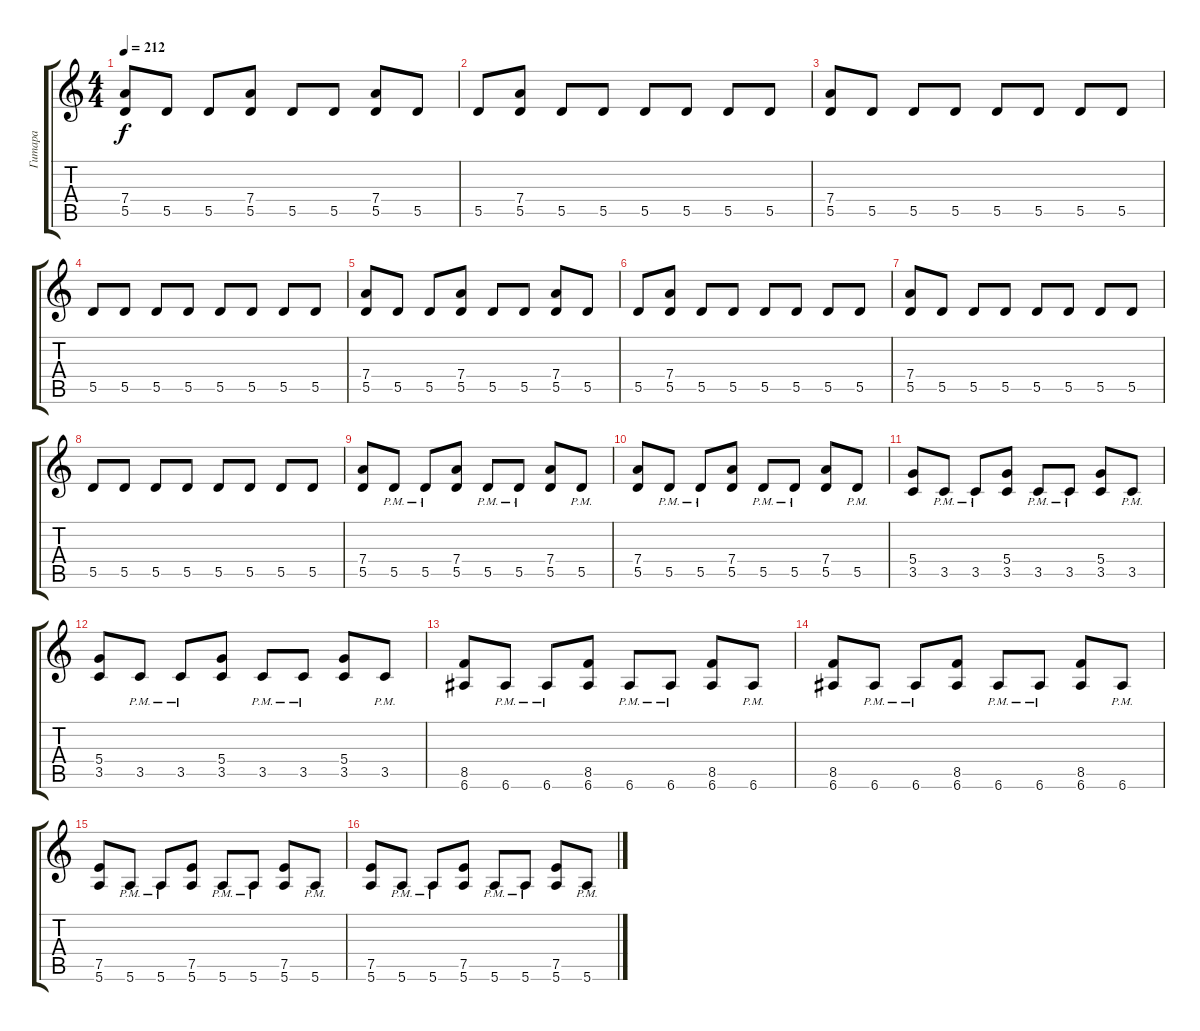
\track ("Гитара" "Гитара") {instrument overdrivenguitar}
\staff {score tabs}
\tuning (E4 B3 G3 D3 A2 E2) {hide}
\ts (4 4)
\tempo 212
\clef g2
\ks c
(7.4 5.5).8{dy f} 5.5.8 5.5.8 (7.4 5.5).8 5.5.8 5.5.8 (7.4 5.5).8 5.5.8 |
5.5.8 (7.4 5.5).8 5.5.8 5.5.8 5.5.8 5.5.8 5.5.8 5.5.8 |
(7.4 5.5).8 5.5.8 5.5.8 5.5.8 5.5.8 5.5.8 5.5.8 5.5.8 |
5.5.8 5.5.8 5.5.8 5.5.8 5.5.8 5.5.8 5.5.8 5.5.8 |
(7.4 5.5).8 5.5.8 5.5.8 (7.4 5.5).8 5.5.8 5.5.8 (7.4 5.5).8 5.5.8 |
5.5.8 (7.4 5.5).8 5.5.8 5.5.8 5.5.8 5.5.8 5.5.8 5.5.8 |
(7.4 5.5).8 5.5.8 5.5.8 5.5.8 5.5.8 5.5.8 5.5.8 5.5.8 |
5.5.8 5.5.8 5.5.8 5.5.8 5.5.8 5.5.8 5.5.8 5.5.8 |
(7.4 5.5).8 5.5{pm}.8 5.5{pm}.8 (7.4 5.5).8 5.5{pm}.8 5.5{pm}.8 (7.4 5.5).8 5.5{pm}.8 |
(7.4 5.5).8 5.5{pm}.8 5.5{pm}.8 (7.4 5.5).8 5.5{pm}.8 5.5{pm}.8 (7.4 5.5).8 5.5{pm}.8 |
(5.4 3.5).8 3.5{pm}.8 3.5{pm}.8 (5.4 3.5).8 3.5{pm}.8 3.5{pm}.8 (5.4 3.5).8 3.5{pm}.8 |
(5.4 3.5).8 3.5{pm}.8 3.5{pm}.8 (5.4 3.5).8 3.5{pm}.8 3.5{pm}.8 (5.4 3.5).8 3.5{pm}.8 |
(8.5 6.6).8 6.6{pm}.8 6.6{pm}.8 (8.5 6.6).8 6.6{pm}.8 6.6{pm}.8 (8.5 6.6).8 6.6{pm}.8 |
(8.5 6.6).8 6.6{pm}.8 6.6{pm}.8 (8.5 6.6).8 6.6{pm}.8 6.6{pm}.8 (8.5 6.6).8 6.6{pm}.8 |
(7.5 5.6).8 5.6{pm}.8 5.6{pm}.8 (7.5 5.6).8 5.6{pm}.8 5.6{pm}.8 (7.5 5.6).8 5.6{pm}.8 |
(7.5 5.6).8 5.6{pm}.8 5.6{pm}.8 (7.5 5.6).8 5.6{pm}.8 5.6{pm}.8 (7.5 5.6).8 5.6{pm}.8
